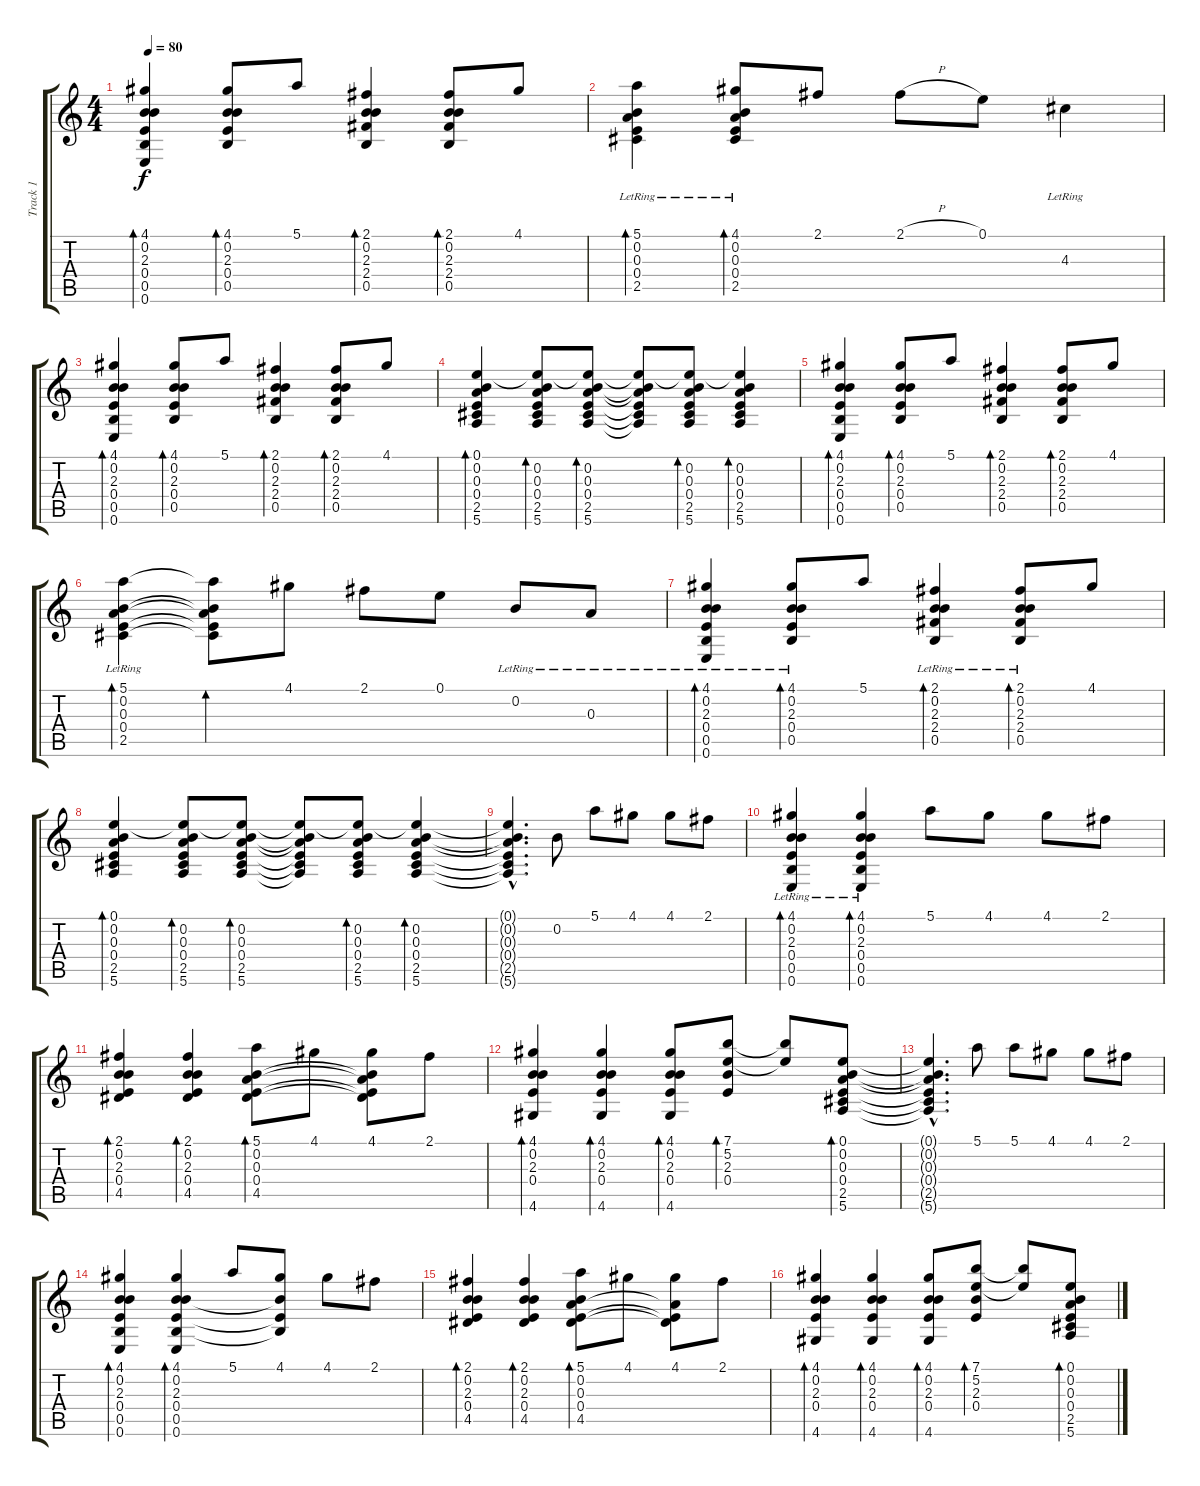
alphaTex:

\track ("Track 1" "Track 1") {instrument acousticguitarnylon}
\staff {score tabs}
\tuning (E4 B3 A3 E3 B2 E2) {hide}
\ts (4 4)
\tempo 80
\clef g2
\ks c
(4.1 0.2 2.3 0.4 0.5 0.6).4{bd 120 dy f instrument acousticguitarnylon} (4.1 0.2 2.3 0.4 0.5).8{bd 60} 5.1.8 (2.1 0.2 2.3 2.4 0.5).4{bd 60} (2.1 0.2 2.3 2.4 0.5).8{bd 60} 4.1.8 |
(5.1 0.2{lr} 0.3{lr} 0.4{lr} 2.5{lr}).4{bd 60} (4.1 0.2{lr} 0.3{lr} 0.4{lr} 2.5{lr}).8{bd 60} 2.1.8 2.1{h}.8 0.1.8 4.3{lr}.4 |
(4.1 0.2 2.3 0.4 0.5 0.6).4{bd 60} (4.1 0.2 2.3 0.4 0.5).8{bd 60} 5.1.8 (2.1 0.2 2.3 2.4 0.5).4{bd 60} (2.1 0.2 2.3 2.4 0.5).8{bd 60} 4.1.8 |
(0.1 0.2 0.3 0.4 2.5 5.6).4{bd 60} (0.1{t} 0.2 0.3 0.4 2.5 5.6).8{bd 60} (0.1{t} 0.2 0.3 0.4 2.5 5.6).8{bd 60} (0.1{t} 0.2{t} 0.3{t} 0.4{t} 2.5{t} 5.6{t}).8 (0.1{t} 0.2 0.3 0.4 2.5 5.6).8{bd 60} (0.1{t} 0.2 0.3 0.4 2.5 5.6).4{bd 60} |
(4.1 0.2 2.3 0.4 0.5 0.6).4{bd 60} (4.1 0.2 2.3 0.4 0.5).8{bd 60} 5.1.8 (2.1 0.2 2.3 2.4 0.5).4{bd 60} (2.1 0.2 2.3 2.4 0.5).8{bd 60} 4.1.8 |
(5.1 0.2{lr} 0.3{lr} 0.4{lr} 2.5{lr}).4{bd 60} (5.1{t} 0.2{t} 0.3{t} 0.4{t} 2.5{t}).8{bd 480} 4.1.8 2.1.8 0.1.8 0.2{lr}.8 0.3{lr}.8 |
(4.1 0.2{lr} 2.3{lr} 0.4{lr} 0.5{lr} 0.6).4{bd 60} (4.1 0.2{lr} 2.3{lr} 0.4{lr} 0.5{lr}).8{bd 60} 5.1.8 (2.1 0.2{lr} 2.3{lr} 2.4{lr} 0.5{lr}).4{bd 60} (2.1 0.2{lr} 2.3{lr} 2.4{lr} 0.5{lr}).8{bd 60} 4.1.8 |
(0.1 0.2 0.3 0.4 2.5 5.6).4{bd 60} (0.1{t} 0.2 0.3 0.4 2.5 5.6).8{bd 60} (0.1{t} 0.2 0.3 0.4 2.5 5.6).8{bd 60} (0.1{t} 0.2{t} 0.3{t} 0.4{t} 2.5{t} 5.6{t}).8 (0.1{t} 0.2 0.3 0.4 2.5 5.6).8{bd 60} (0.1{t} 0.2 0.3 0.4 2.5 5.6).4{bd 60} |
(0.1{hac t} 0.2{hac t} 0.3{hac t} 0.4{hac t} 2.5{hac t} 5.6{hac t}).4{d} 0.2.8 5.1.8 4.1.8 4.1.8 2.1.8 |
(4.1 0.2{lr} 2.3{lr} 0.4{lr} 0.5{lr} 0.6{lr}).4{bd 60} (4.1 0.2{lr} 2.3{lr} 0.4{lr} 0.5{lr} 0.6{lr}).4{bd 60} 5.1.8 4.1.8 4.1.8 2.1.8 |
(2.1 0.2 2.3 0.4 4.5).4{bd 60} (2.1 0.2 2.3 0.4 4.5).4{bd 60} (5.1 0.2 0.3 0.4 4.5).8{bd 60} 4.1.8 (4.1 0.2{t} 0.3{t} 0.4{t} 4.5{t}).8 2.1.8 |
(4.1 0.2 2.3 0.4 4.6).4{bd 60} (4.1 0.2 2.3 0.4 4.6).4{bd 60} (4.1 0.2 2.3 0.4 4.6).8{bd 60} (7.1 5.2 2.3 0.4).8{bd 60} (7.1{t} 5.2{t}).8 (0.1 0.2 0.3 0.4 2.5 5.6).8{bd 60} |
(0.1{hac t} 0.2{hac t} 0.3{hac t} 0.4{hac t} 2.5{hac t} 5.6{hac t}).4{d} 5.1.8 5.1.8 4.1.8 4.1.8 2.1.8 |
(4.1 0.2 2.3 0.4 0.5 0.6).4{bd 60} (4.1 0.2 2.3 0.4 0.5 0.6).4{bd 60} 5.1.8 (4.1 2.3{t} 0.4{t} 0.5{t}).8 4.1.8 2.1.8 |
(2.1 0.2 2.3 0.4 4.5).4{bd 60} (2.1 0.2 2.3 0.4 4.5).4{bd 60} (5.1 0.2 0.3 0.4 4.5).8{bd 60} 4.1.8 (4.1 0.3{t} 0.4{t} 4.5{t}).8 2.1.8 |
(4.1 0.2 2.3 0.4 4.6).4{bd 60} (4.1 0.2 2.3 0.4 4.6).4{bd 60} (4.1 0.2 2.3 0.4 4.6).8{bd 60} (7.1 5.2 2.3 0.4).8{bd 60} (7.1{t} 5.2{t}).8 (0.1 0.2 0.3 0.4 2.5 5.6).8{bd 60}
